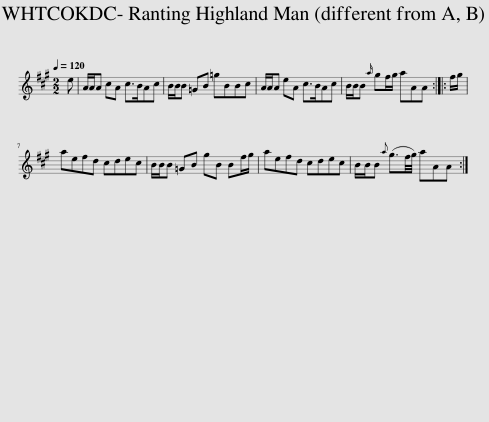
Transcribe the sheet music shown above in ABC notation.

X:1
L:1/8
Q:1/4=120
M:2/2
I:linebreak $
K:A
V:1 treble
V:1
 e | A/A/A cA c>BAc | B/B/B =GB =gBBc | A/A/A eA c>BAc | B/B/B{a} gf/g/ aAA :: %5
 f/g/ |$ aefd cdec | B/B/B =GB gB Bf/g/ | aefd cdec | B/B/B{a} (g3/2f/4g/4) aAA :| %10
